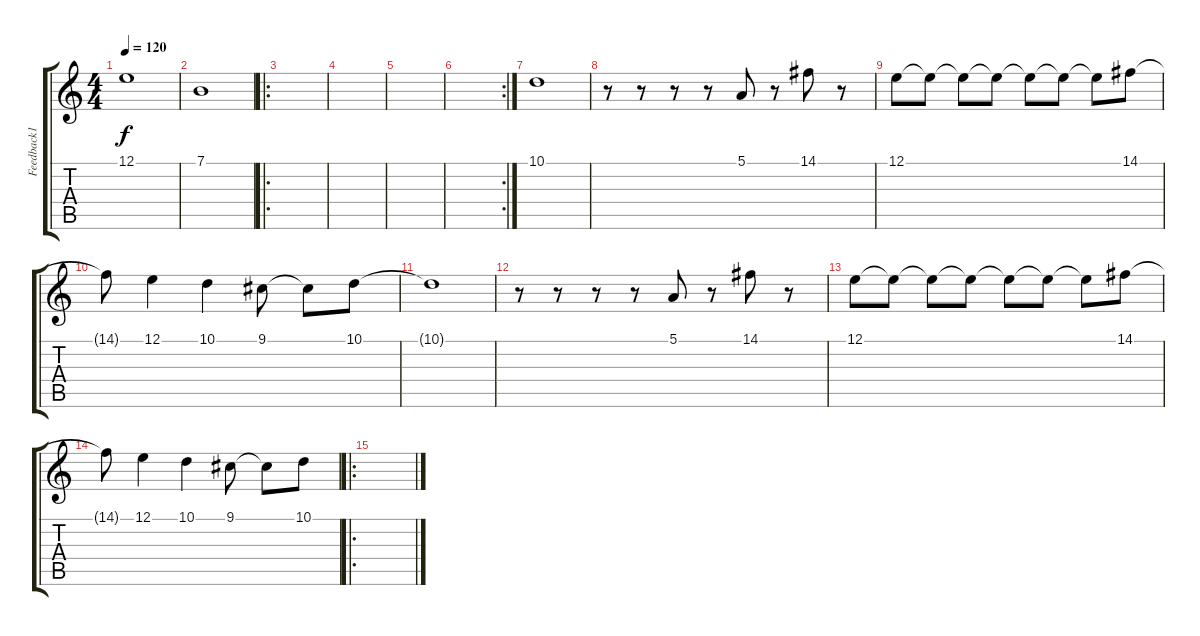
\track ("Feedback1" "Feedback1") {instrument fx6goblins}
\staff {score tabs}
\tuning (E4 B3 G3 D3 A2 E2) {hide}
\ts (4 4)
\tempo 120
\clef g2
\ks c
12.1.1{dy f} |
7.1.1 |
\ro
|
|
|
\rc 2
|
10.1.1 |
r.8 r.8 r.8 r.8 5.1.8 r.8 14.1.8 r.8 |
12.1.8 12.1{t}.8 12.1{t}.8 12.1{t}.8 12.1{t}.8 12.1{t}.8 12.1{t}.8 14.1.8 |
14.1{t}.8 12.1.4 10.1.4 9.1.8 9.1{t}.8 10.1.8 |
10.1{t}.1 |
r.8 r.8 r.8 r.8 5.1.8 r.8 14.1.8 r.8 |
12.1.8 12.1{t}.8 12.1{t}.8 12.1{t}.8 12.1{t}.8 12.1{t}.8 12.1{t}.8 14.1.8 |
14.1{t}.8 12.1.4 10.1.4 9.1.8 9.1{t}.8 10.1.8 |
\ro
